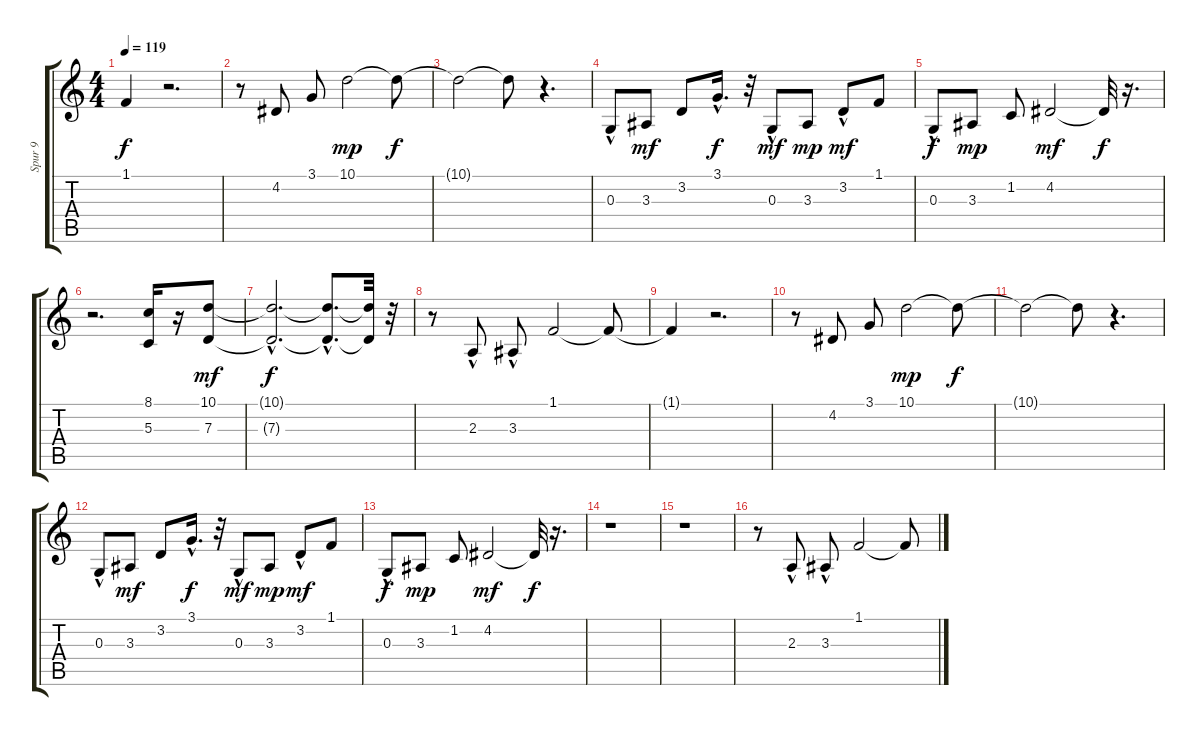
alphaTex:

\track ("Spur 9" "Spur 9") {instrument electricgrandpiano}
\staff {score tabs}
\tuning (E4 B3 G3 D3 A2 E2) {hide}
\ts (4 4)
\tempo 119
\clef g2
\ks c
1.1{t}.4{dy f} r.2{d} |
r.8 4.2.8 3.1.8 10.1.2{dy mp} 10.1{t}.8{dy f} |
10.1{t}.2 10.1{t}.8 r.4{d} |
0.3{hac}.8 3.3.8{dy mf} 3.2.8 3.1{hac}.16{d dy f} r.32 0.3{hac}.8{dy mf} 3.3.8{dy mp} 3.2{hac}.8{dy mf} 1.1.8 |
0.3{hac}.8{dy f} 3.3.8{dy mp} 1.2.8 4.2.2{dy mf} 4.2{t}.32{dy f} r.16{d} |
r.2{d} (8.1 5.3).16 r.16 (10.1 7.3).8{dy mf} |
(10.1{hac t} 7.3{hac t}).2{d dy f} (10.1{hac t} 7.3{hac t}).8{d} (10.1{t} 7.3{t}).32 r.32 |
r.8 2.3{hac}.8 3.3{hac}.8 1.1.2 1.1{t}.8 |
1.1{t}.4 r.2{d} |
r.8 4.2.8 3.1.8 10.1.2{dy mp} 10.1{t}.8{dy f} |
10.1{t}.2 10.1{t}.8 r.4{d} |
0.3{hac}.8 3.3.8{dy mf} 3.2.8 3.1{hac}.16{d dy f} r.32 0.3{hac}.8{dy mf} 3.3.8{dy mp} 3.2{hac}.8{dy mf} 1.1.8 |
0.3{hac}.8{dy f} 3.3.8{dy mp} 1.2.8 4.2.2{dy mf} 4.2{t}.32{dy f} r.16{d} |
r.1 |
r.1 |
r.8 2.3{hac}.8 3.3{hac}.8 1.1.2 1.1{t}.8
